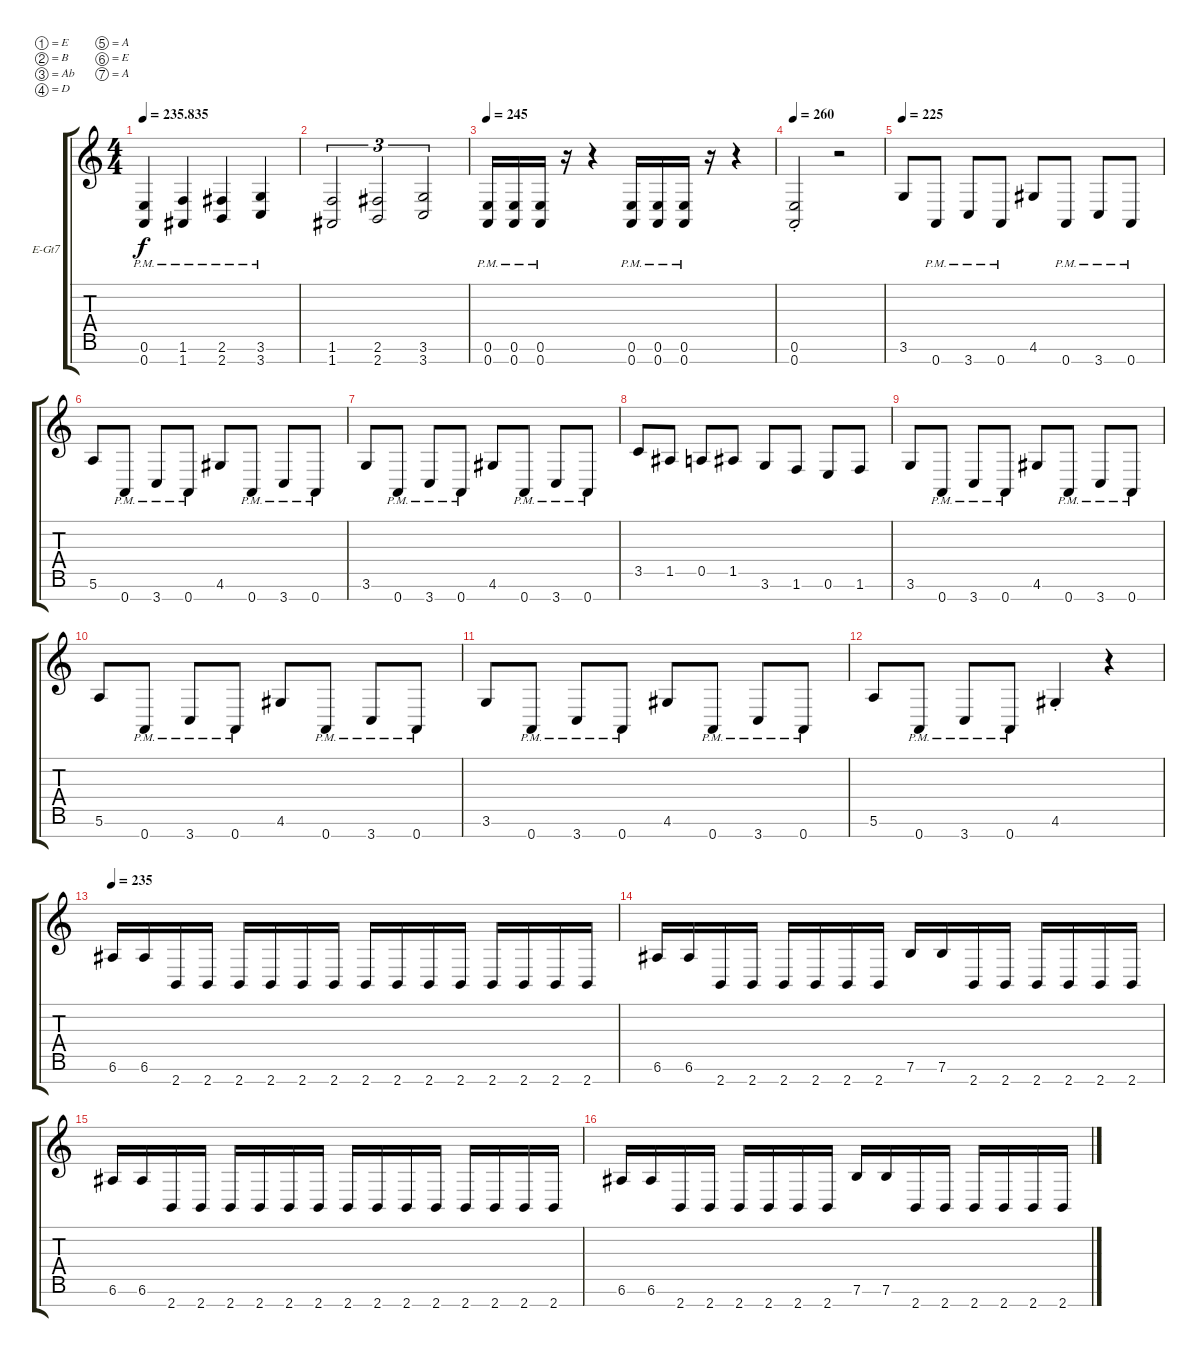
\bracketExtendMode groupsimilarinstruments
\firstSystemTrackNameOrientation horizontal
\otherSystemsTrackNameOrientation horizontal
\track ("Lead" "E-Gt7") {instrument distortionguitar}
\staff {score tabs}
\tuning (E4 B3 Ab3 D3 A2 E2 A1)
\ts (4 4)
\tempo
235.835
\accidentals auto
\clef g2
\ottava regular
\simile none
\ks c
(0.6{pm} 0.7{pm}).4{dy f} (1.6{pm} 1.7{pm}).4 (2.6{pm} 2.7{pm}).4 (3.6{pm} 3.7{pm}).4 |
(1.6 1.7).2{tu (3 2)} (2.6 2.7).2{tu (3 2)} (3.6 3.7).2{tu (3 2)} |
\tempo 245
(0.6{pm} 0.7{pm}).16 (0.6{pm} 0.7{pm}).16 (0.6{pm} 0.7{pm}).16 r.16 r.4 (0.6{pm} 0.7{pm}).16 (0.6{pm} 0.7{pm}).16 (0.6{pm} 0.7{pm}).16 r.16 r.4 |
\tempo 260
(0.6{st} 0.7{st}).2 r.2 |
\tempo 225
3.6.8 0.7{pm}.8 3.7{pm}.8 0.7{pm}.8 4.6.8 0.7{pm}.8 3.7{pm}.8 0.7{pm}.8 |
5.6.8 0.7{pm}.8 3.7{pm}.8 0.7{pm}.8 4.6.8 0.7{pm}.8 3.7{pm}.8 0.7{pm}.8 |
3.6.8 0.7{pm}.8 3.7{pm}.8 0.7{pm}.8 4.6.8 0.7{pm}.8 3.7{pm}.8 0.7{pm}.8 |
3.5.8 1.5.8 0.5.8 1.5.8 3.6.8 1.6.8 0.6.8 1.6.8 |
3.6.8 0.7{pm}.8 3.7{pm}.8 0.7{pm}.8 4.6.8 0.7{pm}.8 3.7{pm}.8 0.7{pm}.8 |
5.6.8 0.7{pm}.8 3.7{pm}.8 0.7{pm}.8 4.6.8 0.7{pm}.8 3.7{pm}.8 0.7{pm}.8 |
3.6.8 0.7{pm}.8 3.7{pm}.8 0.7{pm}.8 4.6.8 0.7{pm}.8 3.7{pm}.8 0.7{pm}.8 |
5.6.8 0.7{pm}.8 3.7{pm}.8 0.7{pm}.8 4.6{st}.4 r.4 |
\tempo 235
6.6.16 6.6.16 2.7.16 2.7.16 2.7.16 2.7.16 2.7.16 2.7.16 2.7.16 2.7.16 2.7.16 2.7.16 2.7.16 2.7.16 2.7.16 2.7.16 |
6.6.16 6.6.16 2.7.16 2.7.16 2.7.16 2.7.16 2.7.16 2.7.16 7.6.16 7.6.16 2.7.16 2.7.16 2.7.16 2.7.16 2.7.16 2.7.16 |
6.6.16 6.6.16 2.7.16 2.7.16 2.7.16 2.7.16 2.7.16 2.7.16 2.7.16 2.7.16 2.7.16 2.7.16 2.7.16 2.7.16 2.7.16 2.7.16 |
6.6.16 6.6.16 2.7.16 2.7.16 2.7.16 2.7.16 2.7.16 2.7.16 7.6.16 7.6.16 2.7.16 2.7.16 2.7.16 2.7.16 2.7.16 2.7.16
